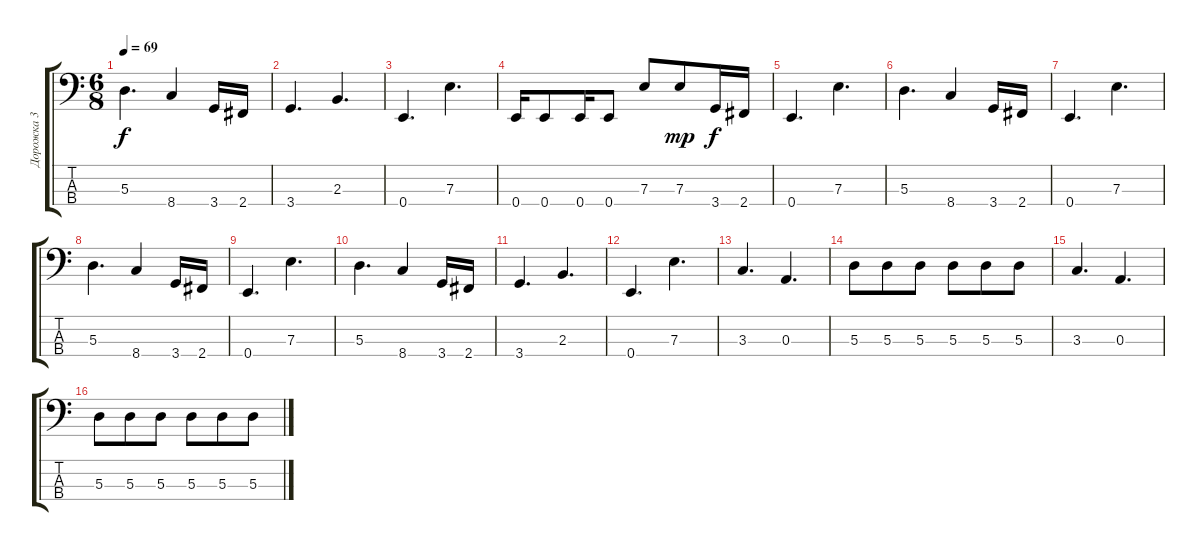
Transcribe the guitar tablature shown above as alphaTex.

\track ("Дорожка 3" "Дорожка 3") {instrument electricbassfinger}
\staff {score tabs}
\tuning (G2 D2 A1 E1) {hide}
\ts (6 8)
\tempo 69
\clef f4
\ks c
5.3.4{d dy f} 8.4.4 3.4.16 2.4.16 |
3.4.4{d} 2.3.4{d} |
0.4.4{d} 7.3.4{d} |
0.4.16 0.4.8 0.4.16 0.4.8 7.3.8 7.3.8{dy mp} 3.4.16{dy f} 2.4.16 |
0.4.4{d} 7.3.4{d} |
5.3.4{d} 8.4.4 3.4.16 2.4.16 |
0.4.4{d} 7.3.4{d} |
5.3.4{d} 8.4.4 3.4.16 2.4.16 |
0.4.4{d} 7.3.4{d} |
5.3.4{d} 8.4.4 3.4.16 2.4.16 |
3.4.4{d} 2.3.4{d} |
0.4.4{d} 7.3.4{d} |
3.3.4{d} 0.3.4{d} |
5.3.8 5.3.8 5.3.8 5.3.8 5.3.8 5.3.8 |
3.3.4{d} 0.3.4{d} |
5.3.8 5.3.8 5.3.8 5.3.8 5.3.8 5.3.8
